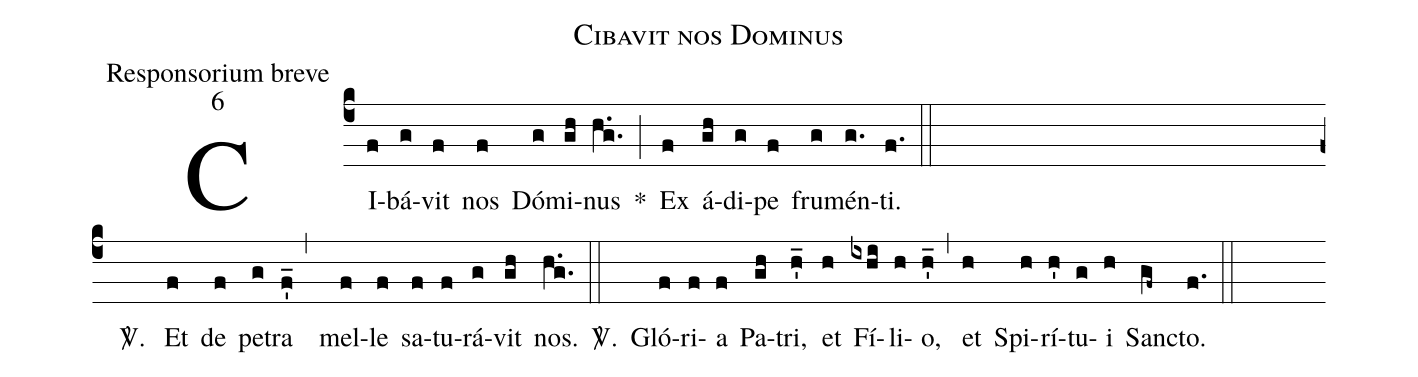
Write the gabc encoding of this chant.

name:Cibavit nos Dominus;
office-part:Responsorium breve;
mode:6;
%%
(c4)CI(f)bá(g)vit(f) nos(f) Dó(g)mi(gh)nus(h.g.) *(;) Ex(f) á(gh)di(g)pe(f) fru(g)mén(g.)ti.(f.::Z)
<sp>V/</sp>.() Et(f) de(f) pe(g)tra(f_',) mel(f)le(f) sa(f)tu(f)rá(g)vit(gh) nos.(h.g.::)
<sp>V/</sp>.()  Gló(f)ri(f)a(f) Pa(gh)tri,(h'_) et(h) Fí(ixhi)li(h)o,(h'_) (,)
et(h) Spi(h)rí(h')tu(g)i(h) San(gf~)cto.(f.) (::)
